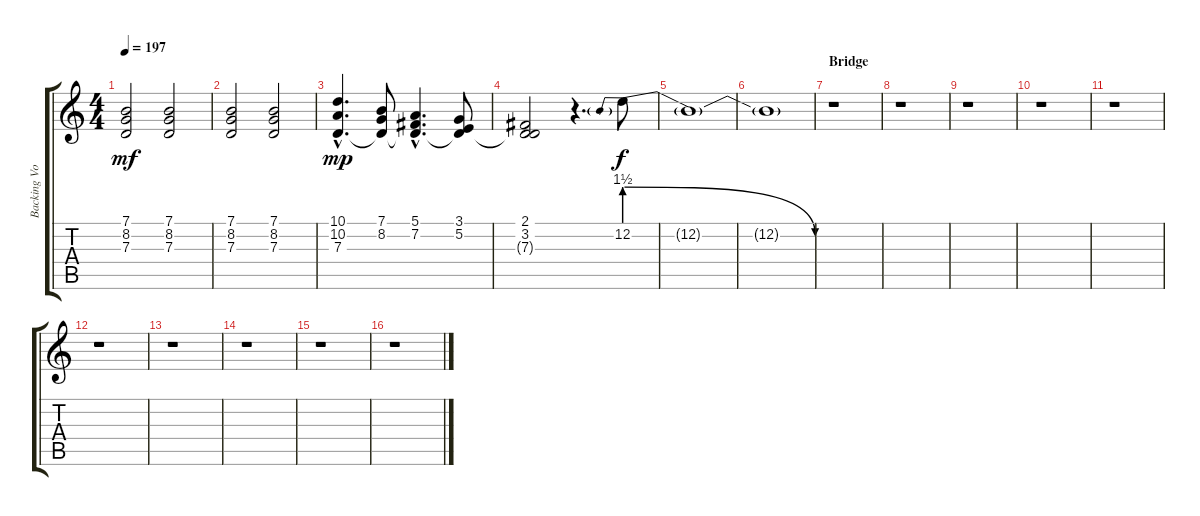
\track ("Backing Vocals" "Backing Vo") {instrument choiraahs}
\staff {score tabs}
\tuning (E4 B3 G3 D3 A2 E2) {hide}
\ts (4 4)
\tempo 197
\clef g2
\ks c
(7.1 8.2 7.3).2{dy mf} (7.1 8.2 7.3).2 |
(7.1 8.2 7.3).2 (7.1 8.2 7.3).2 |
(10.1{hac} 10.2{hac} 7.3{hac}).4{d dy mp} (7.1 8.2 7.3{t}).8 (5.1{hac} 7.2{hac} 7.3{hac t}).4{d} (3.1 5.2 7.3{t}).8 |
(2.1 3.2 7.3{t}).2 r.4{d} 12.2{be (prebendrelease 0 6 60 0)}.8{dy f} |
12.2{t}.1 |
12.2{t}.1 |
\section ("" "Bridge")
r.1 |
r.1 |
r.1 |
r.1 |
r.1 |
r.1 |
r.1 |
r.1 |
r.1 |
r.1
